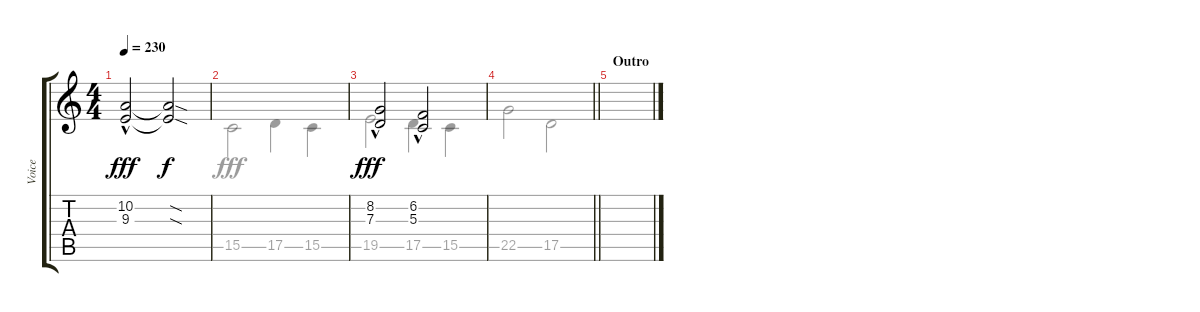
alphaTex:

\track ("Voice" "Voice") {instrument lead4chiff}
\staff {score tabs}
\tuning (E4 B3 G3 D3 A2 E2) {hide}
\voice
\ts (4 4)
\tempo 230
\clef g2
\ks c
(10.2{hac} 9.3{hac}).2{dy fff} (10.2{sod t} 9.3{sod t}).2{dy f} |
|
(8.2{hac} 7.3{hac}).2{dy fff} (6.2{hac} 5.3{hac}).2 |
\barLineRight lightlight
|
\section ("" "Outro")
|
|
|
|
|
|
|
|
|
|
|
\voice
\clef g2
\ottava regular
\simile none
\ks c
|
15.5.2 17.5.4 15.5.4 |
19.5.2 17.5.4 15.5.4 |
\barLineRight lightlight
22.5.2 17.5.2 |
|
|
|
|
|
|
|
|
|
|
|
